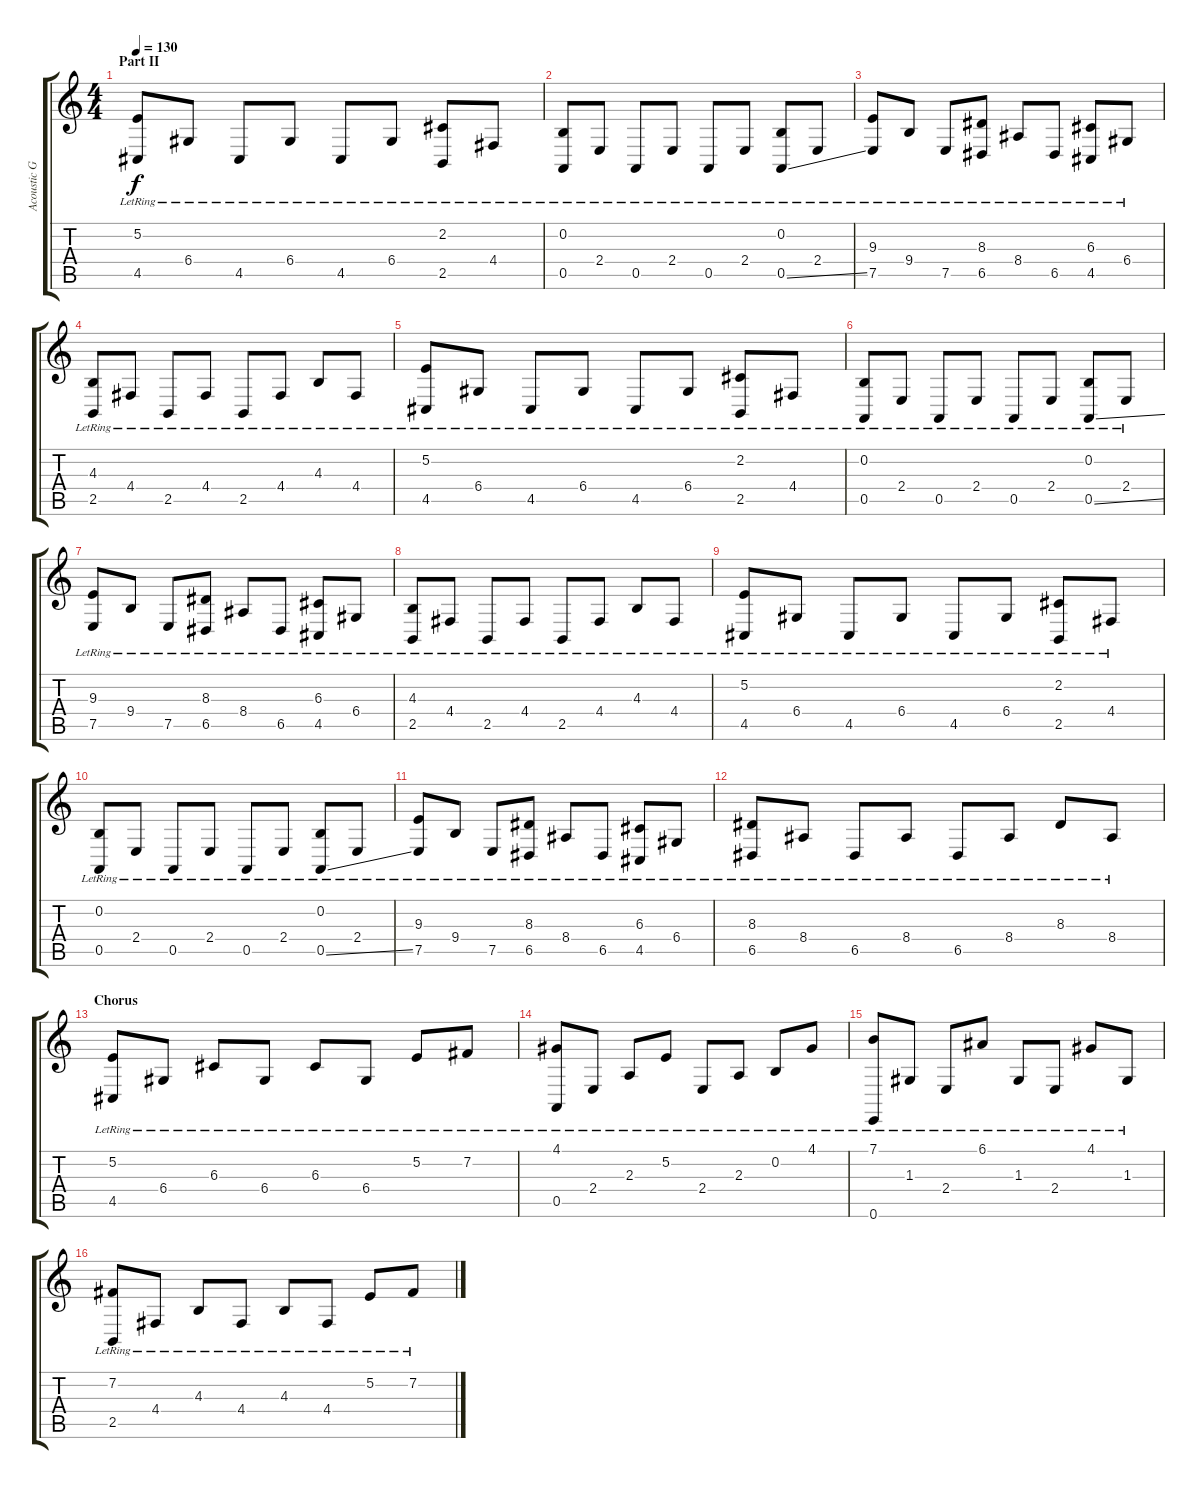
\track ("Acoustic Grand Piano" "Acoustic G") {instrument acousticgrandpiano}
\staff {score tabs}
\tuning (E4 B3 G3 D3 A2 E2) {hide}
\ts (4 4)
\section ("" "Part II")
\tempo 130
\clef g2
\ks c
(5.2{lr} 4.5{lr}).8{dy f} 6.4{lr}.8 4.5{lr}.8 6.4{lr}.8 4.5{lr}.8 6.4{lr}.8 (2.2{lr} 2.5{lr}).8 4.4{lr}.8 |
(0.2{lr} 0.5{lr}).8 2.4{lr}.8 0.5{lr}.8 2.4{lr}.8 0.5{lr}.8 2.4{lr}.8 (0.2{lr} 0.5{ss}).8 2.4{lr}.8 |
(9.3{lr} 7.5{lr}).8 9.4{lr}.8 7.5{lr}.8 (8.3{lr} 6.5{lr}).8 8.4{lr}.8 6.5{lr}.8 (6.3{lr} 4.5{lr}).8 6.4{lr}.8 |
(4.3{lr} 2.5{lr}).8 4.4{lr}.8 2.5{lr}.8 4.4{lr}.8 2.5{lr}.8 4.4{lr}.8 4.3{lr}.8 4.4{lr}.8 |
(5.2{lr} 4.5{lr}).8 6.4{lr}.8 4.5{lr}.8 6.4{lr}.8 4.5{lr}.8 6.4{lr}.8 (2.2{lr} 2.5{lr}).8 4.4{lr}.8 |
(0.2{lr} 0.5{lr}).8 2.4{lr}.8 0.5{lr}.8 2.4{lr}.8 0.5{lr}.8 2.4{lr}.8 (0.2{lr} 0.5{ss}).8 2.4{lr}.8 |
(9.3{lr} 7.5{lr}).8 9.4{lr}.8 7.5{lr}.8 (8.3{lr} 6.5{lr}).8 8.4{lr}.8 6.5{lr}.8 (6.3{lr} 4.5{lr}).8 6.4{lr}.8 |
(4.3{lr} 2.5{lr}).8 4.4{lr}.8 2.5{lr}.8 4.4{lr}.8 2.5{lr}.8 4.4{lr}.8 4.3{lr}.8 4.4{lr}.8 |
(5.2{lr} 4.5{lr}).8 6.4{lr}.8 4.5{lr}.8 6.4{lr}.8 4.5{lr}.8 6.4{lr}.8 (2.2{lr} 2.5{lr}).8 4.4{lr}.8 |
(0.2{lr} 0.5{lr}).8 2.4{lr}.8 0.5{lr}.8 2.4{lr}.8 0.5{lr}.8 2.4{lr}.8 (0.2{lr} 0.5{ss}).8 2.4{lr}.8 |
(9.3{lr} 7.5{lr}).8 9.4{lr}.8 7.5{lr}.8 (8.3{lr} 6.5{lr}).8 8.4{lr}.8 6.5{lr}.8 (6.3{lr} 4.5{lr}).8 6.4{lr}.8 |
(8.3{lr} 6.5{lr}).8 8.4{lr}.8 6.5{lr}.8 8.4{lr}.8 6.5{lr}.8 8.4{lr}.8 8.3{lr}.8 8.4{lr}.8 |
\section ("" "Chorus")
(5.2{lr} 4.5{lr}).8 6.4{lr}.8 6.3{lr}.8 6.4{lr}.8 6.3{lr}.8 6.4{lr}.8 5.2{lr}.8 7.2{lr}.8 |
(4.1{lr} 0.5{lr}).8 2.4{lr}.8 2.3{lr}.8 5.2{lr}.8 2.4{lr}.8 2.3{lr}.8 0.2{lr}.8 4.1{lr}.8 |
(7.1{lr} 0.6{lr}).8 1.3{lr}.8 2.4{lr}.8 6.1{lr}.8 1.3{lr}.8 2.4{lr}.8 4.1{lr}.8 1.3{lr}.8 |
(7.2{lr} 2.5{lr}).8 4.4{lr}.8 4.3{lr}.8 4.4{lr}.8 4.3{lr}.8 4.4{lr}.8 5.2{lr}.8 7.2{lr}.8
